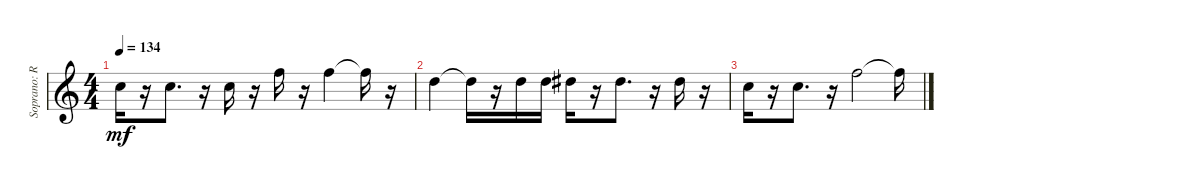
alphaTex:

\track ("Soprano: R" "Soprano: R") {instrument timpani}
\staff {score}
\tuning (E4 B3 G3 D3 A2 E2 B1) {hide}
\ts (4 4)
\tempo 134
\clef g2
\ks c
8.1.16{dy mf} r.16 8.1.8{d} r.16 8.1.16 r.16 13.1.16 r.16 13.1.4 13.1{t}.16 r.16 |
10.1.4 10.1{t}.16 r.16 10.1.16 10.1.16 11.1.16 r.16 11.1.8{d} r.16 11.1.16 r.16 |
8.1.16 r.16 8.1.8{d} r.16 13.1.2 13.1{t}.16
